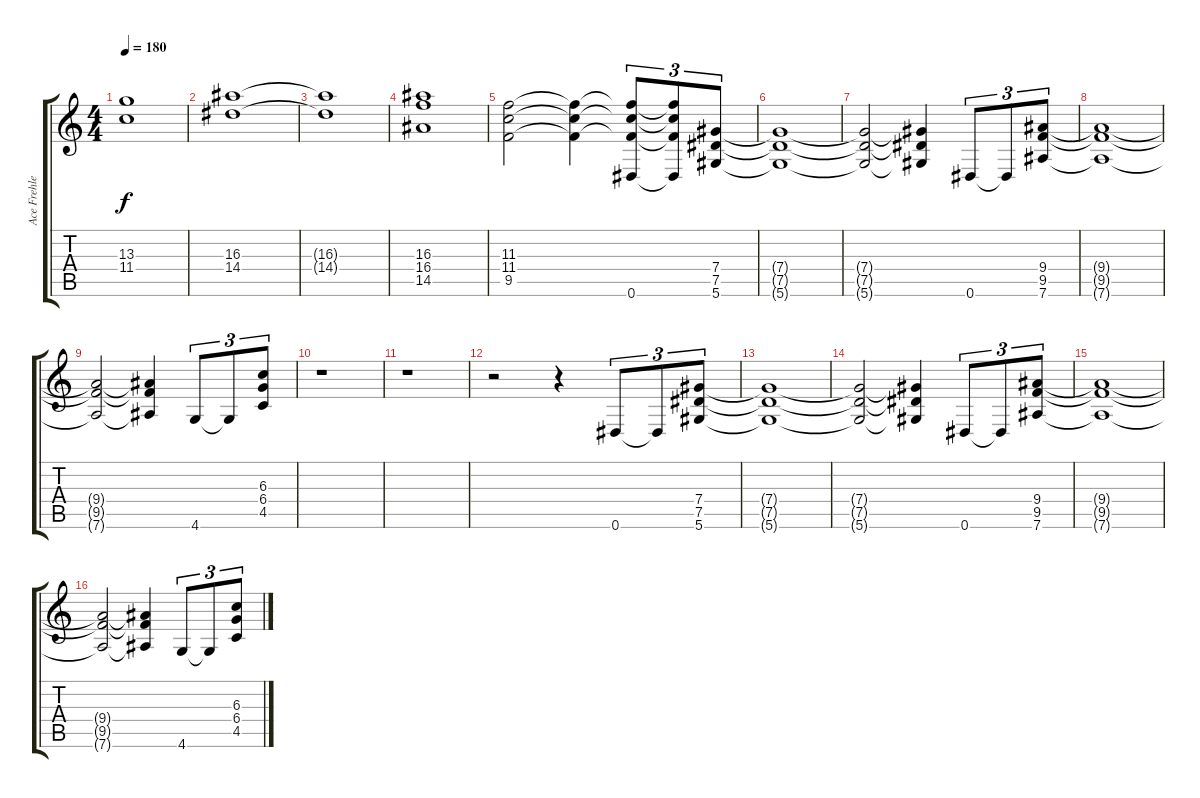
\track ("Ace Frehley" "Ace Frehle") {instrument distortionguitar}
\staff {score tabs}
\tuning (Eb4 Bb3 Gb3 Db3 Ab2 Eb2) {hide}
\ts (4 4)
\tempo 180
\clef g2
\ks c
(13.3{t} 11.4{t}).1{dy f} |
(16.3 14.4).1 |
(16.3{t} 14.4{t}).1 |
(16.3 16.4 14.5).1 |
(11.3 11.4 9.5).2 (11.3{t} 11.4{t} 9.5{t}).4 (11.3{t} 11.4{t} 9.5{t} 0.6).8{tu (3 2)} (11.3{t} 11.4{t} 9.5{t} 0.6{t}).8{tu (3 2)} (7.4 7.5 5.6).8{tu (3 2)} |
(7.4{t} 7.5{t} 5.6{t}).1 |
(7.4{t} 7.5{t} 5.6{t}).2 (7.4{t} 7.5{t} 5.6{t}).4 0.6.8{tu (3 2)} 0.6{t}.8{tu (3 2)} (9.4 9.5 7.6).8{tu (3 2)} |
(9.4{t} 9.5{t} 7.6{t}).1 |
(9.4{t} 9.5{t} 7.6{t}).2 (9.4{t} 9.5{t} 7.6{t}).4 4.6.8{tu (3 2)} 4.6{t}.8{tu (3 2)} (6.3 6.4 4.5).8{tu (3 2)} |
r.1 |
r.1 |
r.2 r.4 0.6.8{tu (3 2)} 0.6{t}.8{tu (3 2)} (7.4 7.5 5.6).8{tu (3 2)} |
(7.4{t} 7.5{t} 5.6{t}).1 |
(7.4{t} 7.5{t} 5.6{t}).2 (7.4{t} 7.5{t} 5.6{t}).4 0.6.8{tu (3 2)} 0.6{t}.8{tu (3 2)} (9.4 9.5 7.6).8{tu (3 2)} |
(9.4{t} 9.5{t} 7.6{t}).1 |
(9.4{t} 9.5{t} 7.6{t}).2 (9.4{t} 9.5{t} 7.6{t}).4 4.6.8{tu (3 2)} 4.6{t}.8{tu (3 2)} (6.3 6.4 4.5).8{tu (3 2)}
